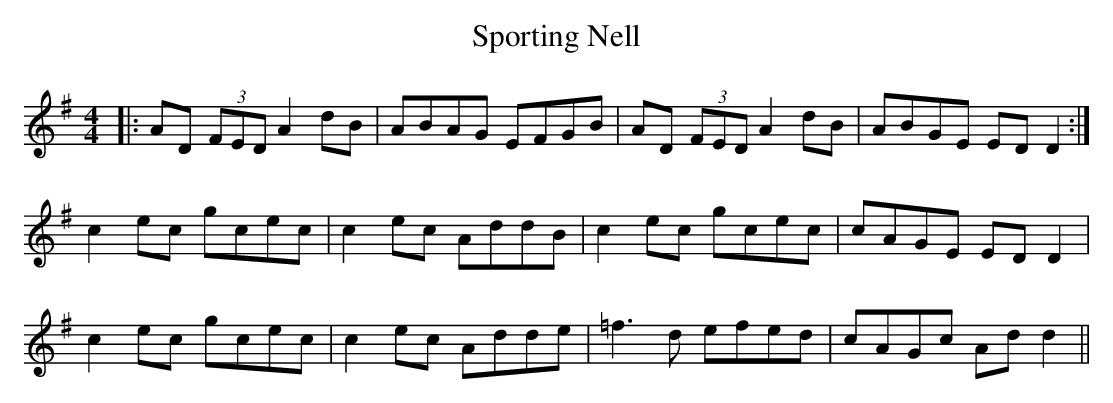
X:1
T: Sporting Nell
M: 4/4
L: 1/8
K: Dmix
|:AD (3FED A2dB|ABAG EFGB|AD (3FED A2dB|ABGE EDD2:|
c2ec gcec|c2ec AddB|c2ec gcec|cAGE EDD2|
c2ec gcec|c2ec Adde|=f3d efed|cAGc Add2||
